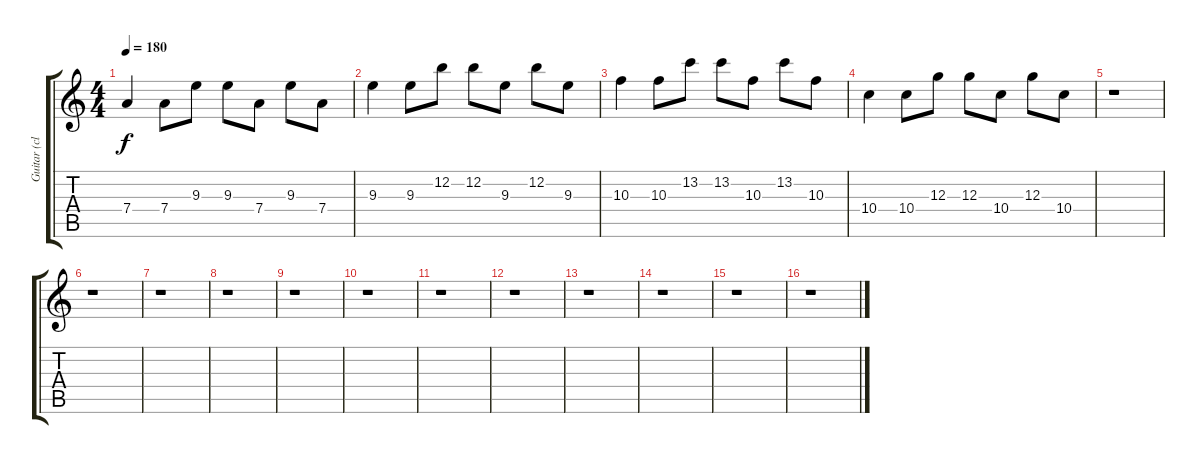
\track ("Guitar (clean)" "Guitar (cl") {instrument electricguitarclean}
\staff {score tabs}
\tuning (E4 B3 G3 D3 A2 E2) {hide}
\ts (4 4)
\tempo 180
\clef g2
\ks c
7.4.4{dy f} 7.4.8 9.3.8 9.3.8 7.4.8 9.3.8 7.4.8 |
9.3.4 9.3.8 12.2.8 12.2.8 9.3.8 12.2.8 9.3.8 |
10.3.4 10.3.8 13.2.8 13.2.8 10.3.8 13.2.8 10.3.8 |
10.4.4 10.4.8 12.3.8 12.3.8 10.4.8 12.3.8 10.4.8 |
r.1 |
r.1 |
r.1 |
r.1 |
r.1 |
r.1 |
r.1 |
r.1 |
r.1 |
r.1 |
r.1 |
r.1
